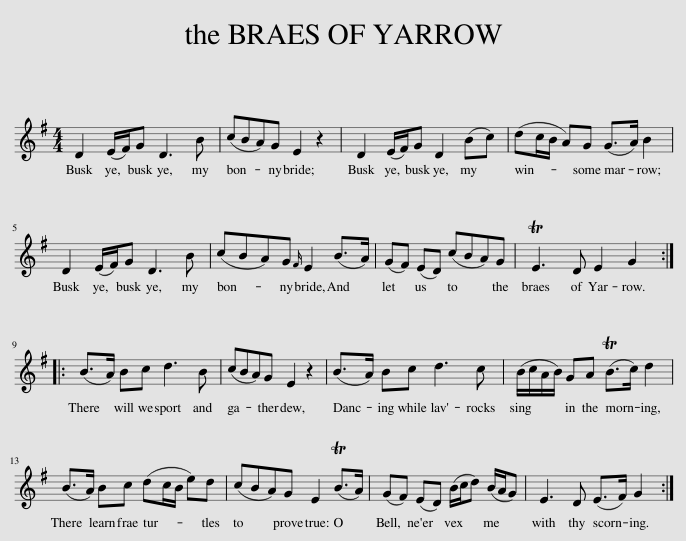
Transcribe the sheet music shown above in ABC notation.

X:1
L:1/8
M:4/4
I:linebreak $
K:G
V:1 treble
V:1
 D2 (E/F/)G D3 B | (cBA)G E2 z2 | D2 (E/F/)G D2 (Bc) | (dc/B/ A)G (G>A) B2 |$ D2 (E/F/)G D3 B | %5
 (cBA)G{F} E2 (B>A) | (GF) (ED) (cBA)G | TE3 D E2 G2 ::$ (B>A) Bc d3 B | (cBA)G E2 z2 | %10
 (B>A) Bc d3 c | (B/c/A/B/) GA (TB>c) d2 |$ (B>A) Bc (dc/B/ e)d | (cBA)G E2 (TB>A) | (GF) (ED) (B/c/d) (B/A/G) | %15
 E3 D (E>F) G2 :| %16
